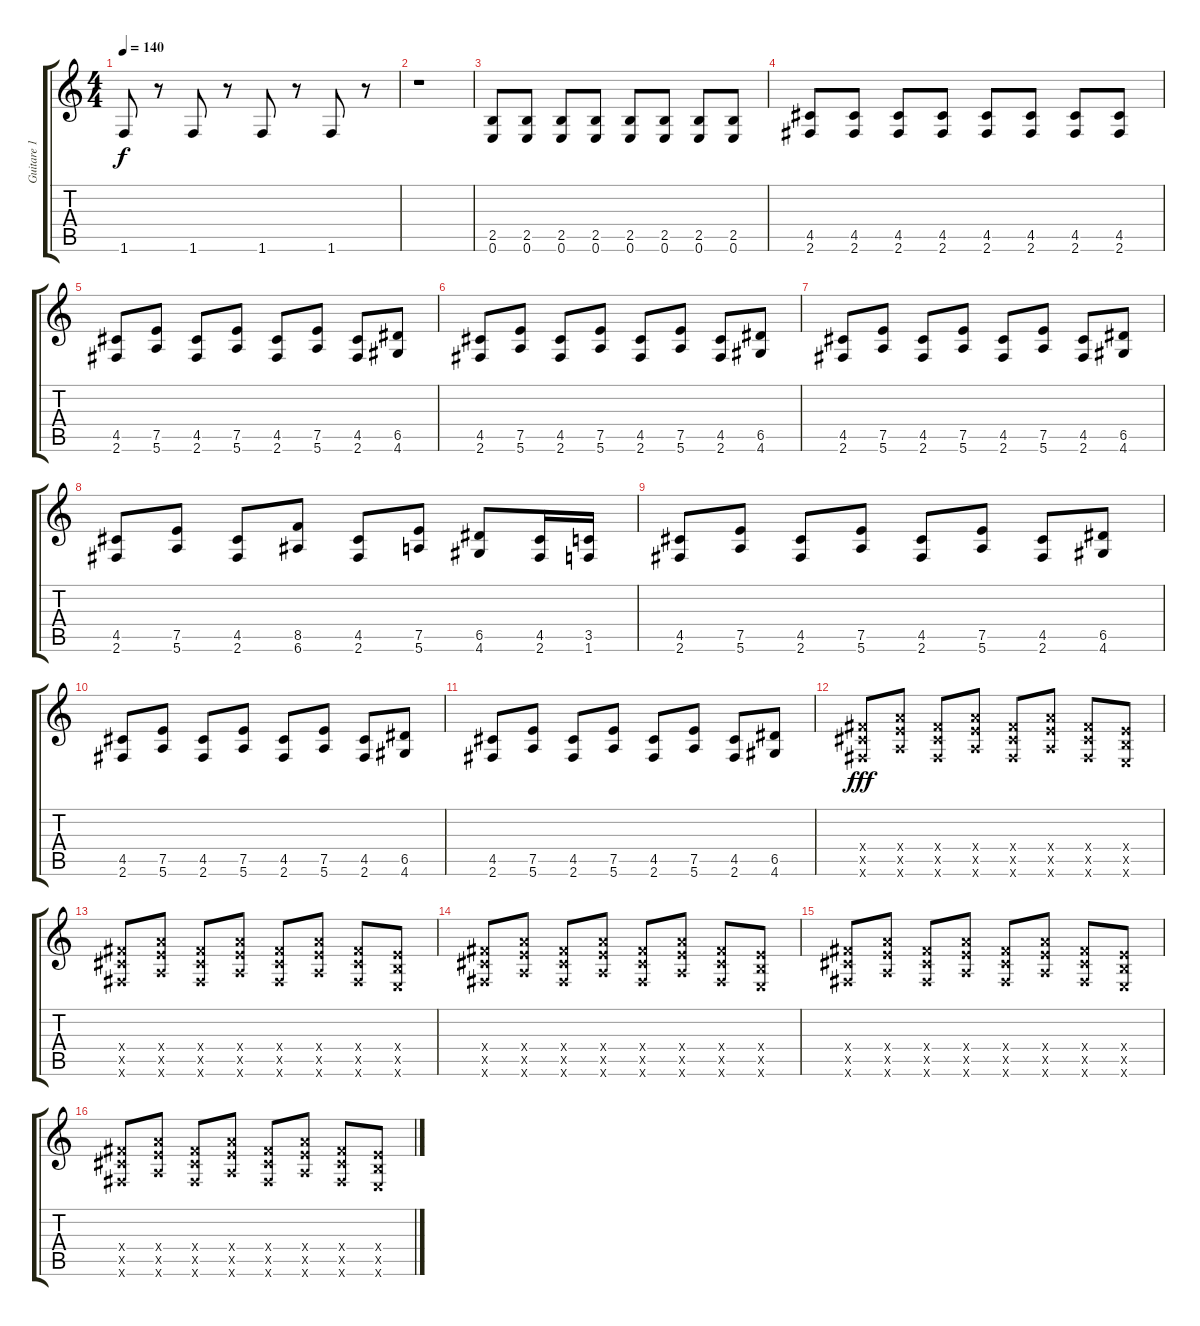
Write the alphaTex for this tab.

\track ("Guitare 1" "Guitare 1") {instrument distortionguitar}
\staff {score tabs}
\tuning (E4 B3 G3 D3 A2 E2) {hide}
\ts (4 4)
\tempo 140
\clef g2
\ks c
1.6.8{dy f} r.8 1.6.8 r.8 1.6.8 r.8 1.6.8 r.8 |
r.1 |
(2.5 0.6).8 (2.5 0.6).8 (2.5 0.6).8 (2.5 0.6).8 (2.5 0.6).8 (2.5 0.6).8 (2.5 0.6).8 (2.5 0.6).8 |
(4.5 2.6).8 (4.5 2.6).8 (4.5 2.6).8 (4.5 2.6).8 (4.5 2.6).8 (4.5 2.6).8 (4.5 2.6).8 (4.5 2.6).8 |
(4.5 2.6).8 (7.5 5.6).8 (4.5 2.6).8 (7.5 5.6).8 (4.5 2.6).8 (7.5 5.6).8 (4.5 2.6).8 (6.5 4.6).8 |
(4.5 2.6).8 (7.5 5.6).8 (4.5 2.6).8 (7.5 5.6).8 (4.5 2.6).8 (7.5 5.6).8 (4.5 2.6).8 (6.5 4.6).8 |
(4.5 2.6).8 (7.5 5.6).8 (4.5 2.6).8 (7.5 5.6).8 (4.5 2.6).8 (7.5 5.6).8 (4.5 2.6).8 (6.5 4.6).8 |
(4.5 2.6).8 (7.5 5.6).8 (4.5 2.6).8 (8.5 6.6).8 (4.5 2.6).8 (7.5 5.6).8 (6.5 4.6).8 (4.5 2.6).16 (3.5 1.6).16 |
(4.5 2.6).8 (7.5 5.6).8 (4.5 2.6).8 (7.5 5.6).8 (4.5 2.6).8 (7.5 5.6).8 (4.5 2.6).8 (6.5 4.6).8 |
(4.5 2.6).8 (7.5 5.6).8 (4.5 2.6).8 (7.5 5.6).8 (4.5 2.6).8 (7.5 5.6).8 (4.5 2.6).8 (6.5 4.6).8 |
(4.5 2.6).8 (7.5 5.6).8 (4.5 2.6).8 (7.5 5.6).8 (4.5 2.6).8 (7.5 5.6).8 (4.5 2.6).8 (6.5 4.6).8 |
(4.4{x} 4.5{x} 2.6{x}).8{dy fff} (7.4{x} 7.5{x} 5.6{x}).8 (4.4{x} 4.5{x} 2.6{x}).8 (7.4{x} 7.5{x} 5.6{x}).8 (4.4{x} 4.5{x} 2.6{x}).8 (7.4{x} 7.5{x} 5.6{x}).8 (4.4{x} 4.5{x} 2.6{x}).8 (2.4{x} 2.5{x} 0.6{x}).8 |
(4.4{x} 4.5{x} 2.6{x}).8 (7.4{x} 7.5{x} 5.6{x}).8 (4.4{x} 4.5{x} 2.6{x}).8 (7.4{x} 7.5{x} 5.6{x}).8 (4.4{x} 4.5{x} 2.6{x}).8 (7.4{x} 7.5{x} 5.6{x}).8 (4.4{x} 4.5{x} 2.6{x}).8 (2.4{x} 2.5{x} 0.6{x}).8 |
(4.4{x} 4.5{x} 2.6{x}).8 (7.4{x} 7.5{x} 5.6{x}).8 (4.4{x} 4.5{x} 2.6{x}).8 (7.4{x} 7.5{x} 5.6{x}).8 (4.4{x} 4.5{x} 2.6{x}).8 (7.4{x} 7.5{x} 5.6{x}).8 (4.4{x} 4.5{x} 2.6{x}).8 (2.4{x} 2.5{x} 0.6{x}).8 |
(4.4{x} 4.5{x} 2.6{x}).8 (7.4{x} 7.5{x} 5.6{x}).8 (4.4{x} 4.5{x} 2.6{x}).8 (7.4{x} 7.5{x} 5.6{x}).8 (4.4{x} 4.5{x} 2.6{x}).8 (7.4{x} 7.5{x} 5.6{x}).8 (4.4{x} 4.5{x} 2.6{x}).8 (2.4{x} 2.5{x} 0.6{x}).8 |
(4.4{x} 4.5{x} 2.6{x}).8 (7.4{x} 7.5{x} 5.6{x}).8 (4.4{x} 4.5{x} 2.6{x}).8 (7.4{x} 7.5{x} 5.6{x}).8 (4.4{x} 4.5{x} 2.6{x}).8 (7.4{x} 7.5{x} 5.6{x}).8 (4.4{x} 4.5{x} 2.6{x}).8 (2.4{x} 2.5{x} 0.6{x}).8
